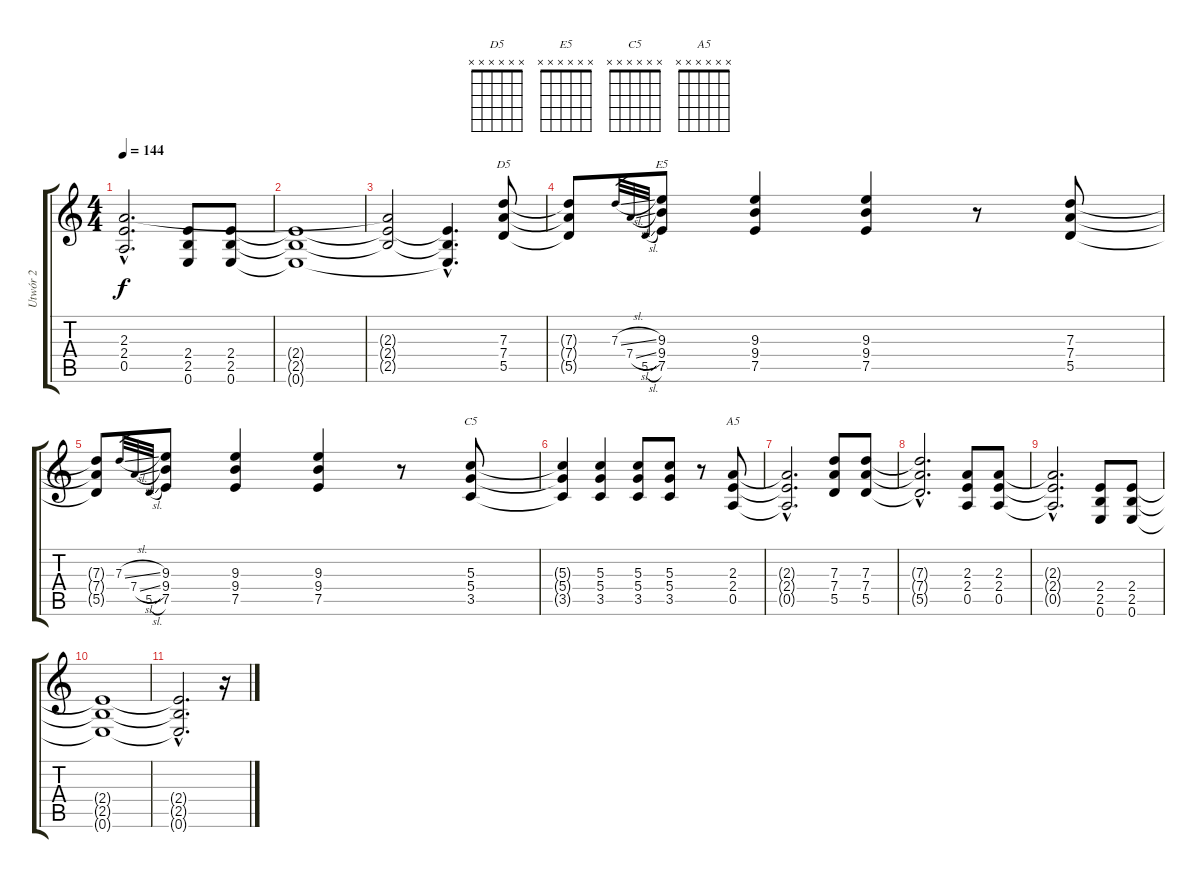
\track ("Utwór 2" "Utwór 2") {instrument distortionguitar}
\staff {score tabs}
\tuning (E4 B3 G3 D3 A2 E2) {hide}
\chord ("D5" x x x x x x) {firstfret 0}
\chord ("E5" x x x x x x) {firstfret 0}
\chord ("C5" x x x x x x) {firstfret 0}
\chord ("A5" x x x x x x) {firstfret 0}
\ts (4 4)
\tempo 144
\clef g2
\ks c
(2.3{hac t} 2.4{hac t} 0.5{hac t}).2{d dy f} (2.4 2.5 0.6).8 (2.4 2.5 0.6).8 |
(2.4{t} 2.5{t} 0.6{t}).1 |
(2.3{t} 2.4{t} 2.5{t}).2 (2.4{hac t} 2.5{hac t} 0.6{hac t}).4{d} (7.3 7.4 5.5).8{ch "D5"} |
(7.3{t} 7.4{t} 5.5{t}).8 7.3{sl}.32{gr} 7.4{sl}.32{gr} 5.5{sl}.32{gr} (9.3 9.4 7.5).8{ch "E5"} (9.3 9.4 7.5).4 (9.3 9.4 7.5).4 r.8 (7.3 7.4 5.5).8 |
(7.3{t} 7.4{t} 5.5{t}).8 7.3{sl}.32{gr} 7.4{sl}.32{gr} 5.5{sl}.32{gr} (9.3 9.4 7.5).8 (9.3 9.4 7.5).4 (9.3 9.4 7.5).4 r.8 (5.3 5.4 3.5).8{ch "C5"} |
(5.3{t} 5.4{t} 3.5{t}).4 (5.3 5.4 3.5).4 (5.3 5.4 3.5).8 (5.3 5.4 3.5).8 r.8 (2.3 2.4 0.5).8{ch "A5"} |
(2.3{hac t} 2.4{hac t} 0.5{hac t}).2{d} (7.3 7.4 5.5).8 (7.3 7.4 5.5).8 |
(7.3{hac t} 7.4{hac t} 5.5{hac t}).2{d} (2.3 2.4 0.5).8 (2.3 2.4 0.5).8 |
(2.3{hac t} 2.4{hac t} 0.5{hac t}).2{d} (2.4 2.5 0.6).8 (2.4 2.5 0.6).8 |
(2.4{t} 2.5{t} 0.6{t}).1 |
(2.4{hac t} 2.5{hac t} 0.6{hac t}).2{d} r.16
